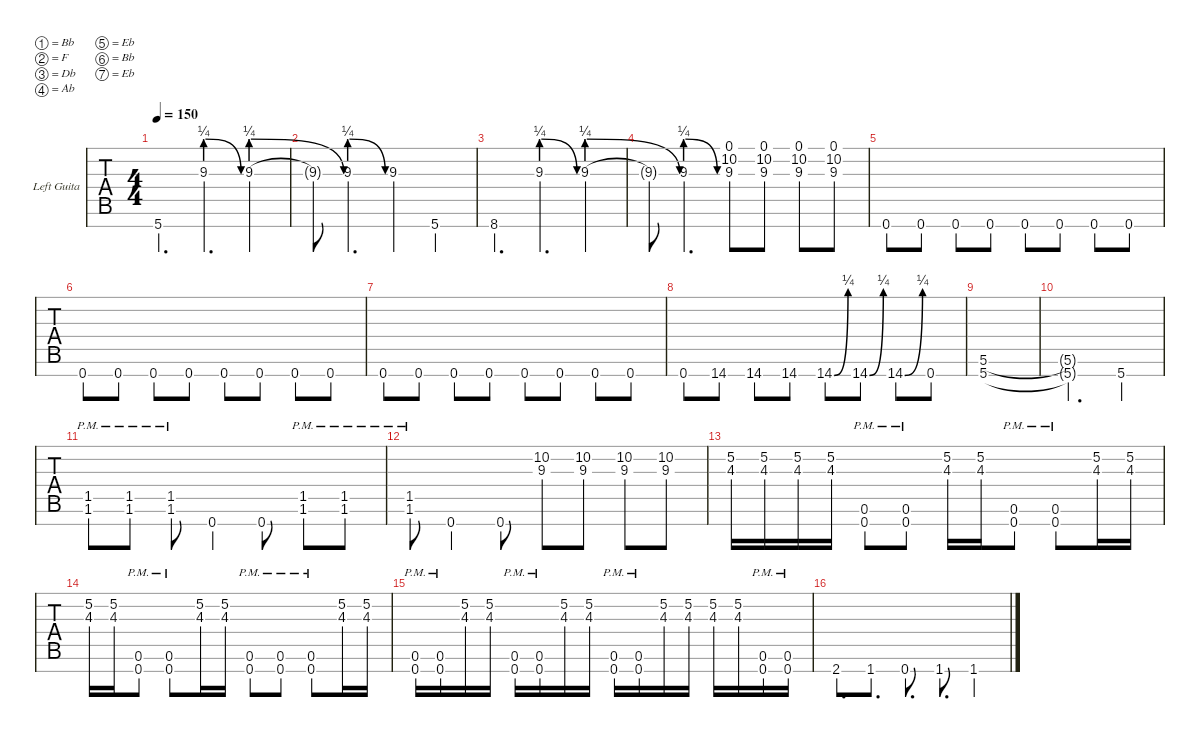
\defaultSystemsLayout 4
\hideDynamics
\bracketExtendMode nobrackets
\firstSystemTrackNameOrientation horizontal
\track ("Left Guitar" "Left Guita") {instrument distortionguitar}
\staff {tabs}
\tuning (Bb3 F3 Db3 Ab2 Eb2 Bb1 Eb1)
\ts (4 4)
\tempo 150
\clef g2
\ks c
5.7{acc #}.4{d dy mf} 9.3{be (prebendrelease 0 1 15 0) acc #}.4{d} 9.3{be (prebendrelease 0 1 15 0) acc #}.4 |
9.3{t acc #}.8 9.3{be (prebendrelease 0 1 15 0) acc #}.4{d} 9.3{acc #}.4 5.7{acc #}.4 |
8.7.4{d} 9.3{be (prebendrelease 0 1 15 0) acc #}.4{d} 9.3{be (prebendrelease 0 1 15 0) acc #}.4 |
9.3{t acc #}.8 9.3{be (prebendrelease 0 1 15 0) acc #}.4{d} (9.3{acc #} 10.2{acc #} 0.1{acc #}).8 (9.3{acc #} 10.2{acc #} 0.1{acc #}).8 (9.3{acc #} 10.2{acc #} 0.1{acc #}).8 (9.3{acc #} 10.2{acc #} 0.1{acc #}).8 |
0.7{acc #}.8 0.7{acc #}.8 0.7{acc #}.8 0.7{acc #}.8 0.7{acc #}.8 0.7{acc #}.8 0.7{acc #}.8 0.7{acc #}.8 |
0.7{acc #}.8 0.7{acc #}.8 0.7{acc #}.8 0.7{acc #}.8 0.7{acc #}.8 0.7{acc #}.8 0.7{acc #}.8 0.7{acc #}.8 |
0.7{acc #}.8 0.7{acc #}.8 0.7{acc #}.8 0.7{acc #}.8 0.7{acc #}.8 0.7{acc #}.8 0.7{acc #}.8 0.7{acc #}.8 |
0.7{acc #}.8 14.7.8 14.7.8 14.7.8 14.7{be (bend 0 0 13.2 1)}.8 14.7{be (bend 0 0 15 1)}.8 14.7{be (bend 0 0 15.6 1)}.8 0.7{acc #}.8 |
(5.7{acc #} 5.6{acc #}).1 |
(5.7{t acc #} 5.6{t acc #}).2{d} 5.7{acc #}.4 |
(1.6{pm} 1.5{pm}).8 (1.6{pm} 1.5{pm}).8 (1.6{pm} 1.5{pm}).8 0.7{acc #}.4 0.7{acc #}.8 (1.6{pm} 1.5{pm}).8 (1.6{pm} 1.5{pm}).8 |
(1.6{pm} 1.5{pm}).8 0.7{acc #}.4 0.7{acc #}.8 (10.2{acc #} 9.3{acc #}).8 (10.2{acc #} 9.3{acc #}).8 (10.2{acc #} 9.3{acc #}).8 (10.2{acc #} 9.3{acc #}).8 |
(5.2{acc #} 4.3).16 (5.2{acc #} 4.3).16 (5.2{acc #} 4.3).16 (5.2{acc #} 4.3).16 (0.7{pm acc #} 0.6{pm acc #}).8 (0.7{pm acc #} 0.6{pm acc #}).8 (5.2{acc #} 4.3).16 (5.2{acc #} 4.3).16 (0.7{pm acc #} 0.6{pm acc #}).8 (0.7{pm acc #} 0.6{pm acc #}).8 (4.3 5.2{acc #}).16 (4.3 5.2{acc #}).16 |
(4.3 5.2{acc #}).16 (4.3 5.2{acc #}).16 (0.7{pm acc #} 0.6{pm acc #}).8 (0.7{pm acc #} 0.6{pm acc #}).8 (4.3 5.2{acc #}).16 (4.3 5.2{acc #}).16 (0.7{pm acc #} 0.6{pm acc #}).8 (0.7{pm acc #} 0.6{pm acc #}).8 (0.7{pm acc #} 0.6{pm acc #}).8 (4.3 5.2{acc #}).16 (4.3 5.2{acc #}).16 |
(0.7{pm acc #} 0.6{pm acc #}).16 (0.7{pm acc #} 0.6{pm acc #}).16 (5.2{acc #} 4.3).16 (5.2{acc #} 4.3).16 (0.7{pm acc #} 0.6{pm acc #}).16 (0.7{pm acc #} 0.6{pm acc #}).16 (5.2{acc #} 4.3).16 (5.2{acc #} 4.3).16 (0.7{pm acc #} 0.6{pm acc #}).16 (0.7{pm acc #} 0.6{pm acc #}).16 (5.2{acc #} 4.3).16 (5.2{acc #} 4.3).16 (5.2{acc #} 4.3).16 (5.2{acc #} 4.3).16 (0.7{pm acc #} 0.6{pm acc #}).16 (0.7{pm acc #} 0.6{pm acc #}).16 |
2.7.8{d} 1.7.8{d} 0.7{acc #}.8{d} 1.7.8{d} 1.7.4
